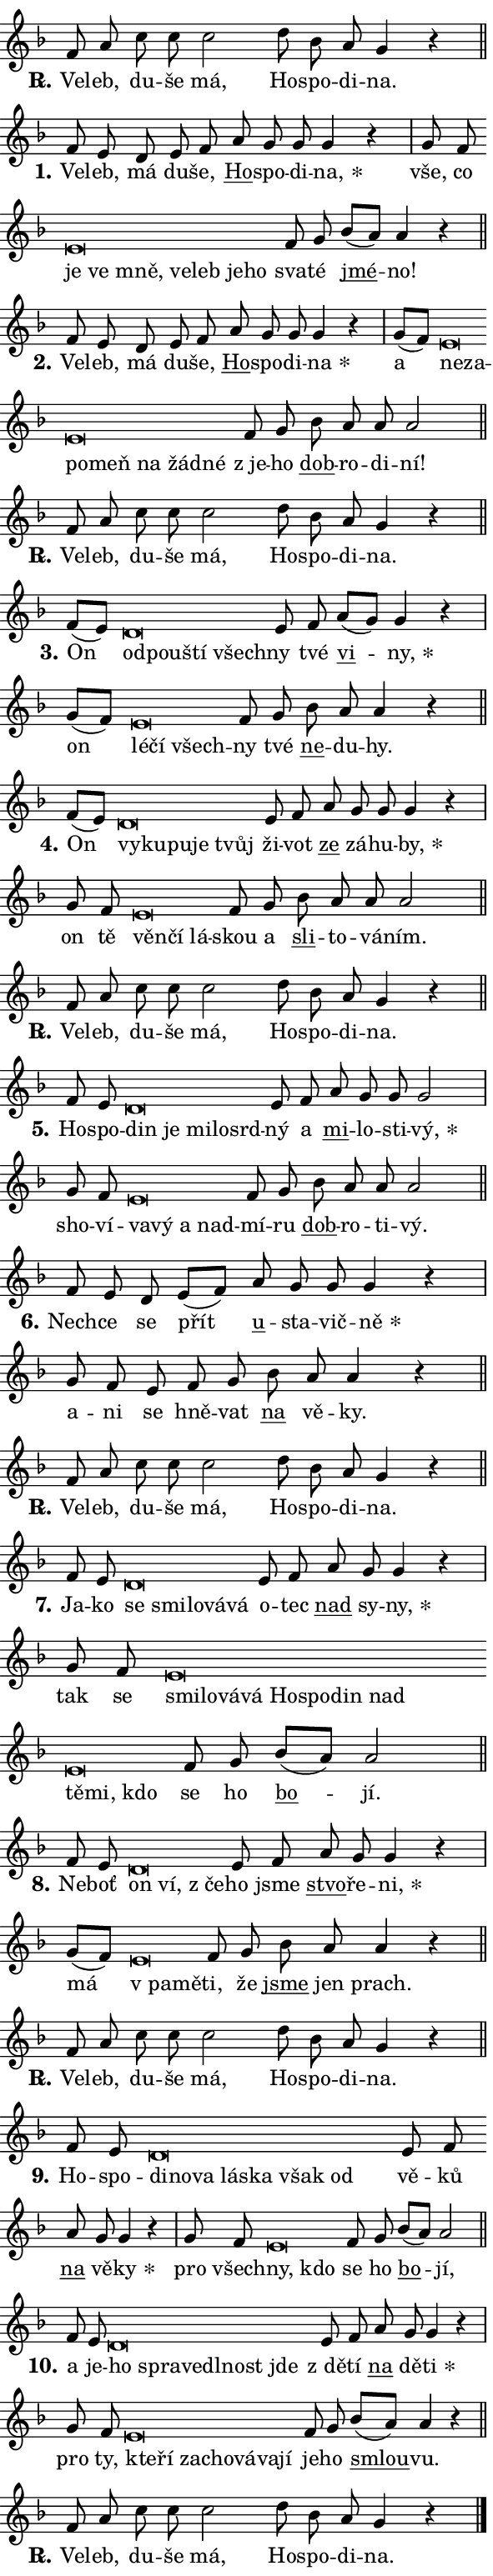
\version "2.24.0"
\header { tagline = "" }
\paper {
  indent = 0\cm
  top-margin = 0\cm
  right-margin = 0.13\cm % to fit lyric hyphens
  bottom-margin = 0\cm
  left-margin = 0\cm
  paper-width = 10\cm
  page-breaking = #ly:one-page-breaking
  system-system-spacing.basic-distance = #11
  score-system-spacing.basic-distance = #11
  ragged-last = ##f
}


%% Author: Thomas Morley
%% https://lists.gnu.org/archive/html/lilypond-user/2020-05/msg00002.html
#(define (line-position grob)
"Returns position of @var[grob} in current system:
   @code{'start}, if at first time-step
   @code{'end}, if at last time-step
   @code{'middle} otherwise
"
  (let* ((col (ly:item-get-column grob))
         (ln (ly:grob-object col 'left-neighbor))
         (rn (ly:grob-object col 'right-neighbor))
         (col-to-check-left (if (ly:grob? ln) ln col))
         (col-to-check-right (if (ly:grob? rn) rn col))
         (break-dir-left
           (and
             (ly:grob-property col-to-check-left 'non-musical #f)
             (ly:item-break-dir col-to-check-left)))
         (break-dir-right
           (and
             (ly:grob-property col-to-check-right 'non-musical #f)
             (ly:item-break-dir col-to-check-right))))
        (cond ((eqv? 1 break-dir-left) 'start)
              ((eqv? -1 break-dir-right) 'end)
              (else 'middle))))

#(define (tranparent-at-line-position vctor)
  (lambda (grob)
  "Relying on @code{line-position} select the relevant enry from @var{vctor}.
Used to determine transparency,"
    (case (line-position grob)
      ((end) (not (vector-ref vctor 0)))
      ((middle) (not (vector-ref vctor 1)))
      ((start) (not (vector-ref vctor 2))))))

noteHeadBreakVisibility =
#(define-music-function (break-visibility)(vector?)
"Makes @code{NoteHead}s transparent relying on @var{break-visibility}"
#{
  \override NoteHead.transparent =
    #(tranparent-at-line-position break-visibility)
#})

#(define delete-ledgers-for-transparent-note-heads
  (lambda (grob)
    "Reads whether a @code{NoteHead} is transparent.
If so this @code{NoteHead} is removed from @code{'note-heads} from
@var{grob}, which is supposed to be @code{LedgerLineSpanner}.
As a result ledgers are not printed for this @code{NoteHead}"
    (let* ((nhds-array (ly:grob-object grob 'note-heads))
           (nhds-list
             (if (ly:grob-array? nhds-array)
                 (ly:grob-array->list nhds-array)
                 '()))
           ;; Relies on the transparent-property being done before
           ;; Staff.LedgerLineSpanner.after-line-breaking is executed.
           ;; This is fragile ...
           (to-keep
             (remove
               (lambda (nhd)
                 (ly:grob-property nhd 'transparent #f))
               nhds-list)))
      ;; TODO find a better method to iterate over grob-arrays, similiar
      ;; to filter/remove etc for lists
      ;; For now rebuilt from scratch
      (set! (ly:grob-object grob 'note-heads)  '())
      (for-each
        (lambda (nhd)
          (ly:pointer-group-interface::add-grob grob 'note-heads nhd))
        to-keep))))

squashNotes = {
  \override NoteHead.X-extent = #'(-0.2 . 0.2)
  \override NoteHead.Y-extent = #'(-0.75 . 0)
  \override NoteHead.stencil =
    #(lambda (grob)
       (let ((pos (ly:grob-property grob 'staff-position)))
         (begin
           (if (< pos -7) (display "ERROR: Lower brevis then expected\n") (display ""))
           (if (<= pos -6) ly:text-interface::print ly:note-head::print))))
}
unSquashNotes = {
  \revert NoteHead.X-extent
  \revert NoteHead.Y-extent
  \revert NoteHead.stencil
}

hideNotes = \noteHeadBreakVisibility #begin-of-line-visible
unHideNotes = \noteHeadBreakVisibility #all-visible

% work-around for resetting accidentals
% https://lilypond.org/doc/v2.23/Documentation/notation/displaying-rhythms#unmetered-music
cadenzaMeasure = {
  \cadenzaOff
  \partial 1024 s1024
  \cadenzaOn
}

#(define-markup-command (accent layout props text) (markup?)
  "Underline accented syllable"
  (interpret-markup layout props
    #{\markup \override #'(offset . 4.3) \underline { #text }#}))

responsum = \markup \concat {
  "R" \hspace #-1.05 \path #0.1 #'((moveto 0 0.07) (lineto 0.9 0.8)) \hspace #0.05 "."
}

spaceSize = #0.6828661417322834 % exact space size for TeX Gyre Schola

\layout {
  \context {
    \Staff
    \remove "Time_signature_engraver"
    \override LedgerLineSpanner.after-line-breaking = #delete-ledgers-for-transparent-note-heads
  }
  \context {
    \Lyrics {
      \override LyricSpace.minimum-distance = \spaceSize
      \override LyricText.font-name = #"TeX Gyre Schola"
      \override LyricText.font-size = 1
      \override StanzaNumber.font-name = #"TeX Gyre Schola Bold"
      \override StanzaNumber.font-size = 1
    }
  }
  \context {
    \Score 
    \override NoteHead.text =
      #(lambda (grob) 
        (let ((pos (ly:grob-property grob 'staff-position)))
          #{\markup {
            \combine
              \halign #-0.55 \raise #(if (= pos -6) 0 0.5) \override #'(thickness . 2) \draw-line #'(3.2 . 0)
              \musicglyph "noteheads.sM1"
          }#}))
  }
}

% magnetic-lyrics.ily
%
%   written by
%     Jean Abou Samra <jean@abou-samra.fr>
%     Werner Lemberg <wl@gnu.org>
%
%   adapted by
%     Jiri Hon <jiri.hon@gmail.com>
%
% Version 2022-Apr-15

% https://www.mail-archive.com/lilypond-user@gnu.org/msg149350.html

#(define (Left_hyphen_pointer_engraver context)
   "Collect syllable-hyphen-syllable occurrences in lyrics and store
them in properties.  This engraver only looks to the left.  For
example, if the lyrics input is @code{foo -- bar}, it does the
following.

@itemize @bullet
@item
Set the @code{text} property of the @code{LyricHyphen} grob between
@q{foo} and @q{bar} to @code{foo}.

@item
Set the @code{left-hyphen} property of the @code{LyricText} grob with
text @q{foo} to the @code{LyricHyphen} grob between @q{foo} and
@q{bar}.
@end itemize

Use this auxiliary engraver in combination with the
@code{lyric-@/text::@/apply-@/magnetic-@/offset!} hook."
   (let ((hyphen #f)
         (text #f))
     (make-engraver
      (acknowledgers
       ((lyric-syllable-interface engraver grob source-engraver)
        (set! text grob)))
      (end-acknowledgers
       ((lyric-hyphen-interface engraver grob source-engraver)
        ;(when (not (grob::has-interface grob 'lyric-space-interface))
          (set! hyphen grob)));)
      ((stop-translation-timestep engraver)
       (when (and text hyphen)
         (ly:grob-set-object! text 'left-hyphen hyphen))
       (set! text #f)
       (set! hyphen #f)))))

#(define (lyric-text::apply-magnetic-offset! grob)
   "If the space between two syllables is less than the value in
property @code{LyricText@/.details@/.squash-threshold}, move the right
syllable to the left so that it gets concatenated with the left
syllable.

Use this function as a hook for
@code{LyricText@/.after-@/line-@/breaking} if the
@code{Left_@/hyphen_@/pointer_@/engraver} is active."
   (let ((hyphen (ly:grob-object grob 'left-hyphen #f)))
     (when hyphen
       (let ((left-text (ly:spanner-bound hyphen LEFT)))
         (when (grob::has-interface left-text 'lyric-syllable-interface)
           (let* ((common (ly:grob-common-refpoint grob left-text X))
                  (this-x-ext (ly:grob-extent grob common X))
                  (left-x-ext
                   (begin
                     ;; Trigger magnetism for left-text.
                     (ly:grob-property left-text 'after-line-breaking)
                     (ly:grob-extent left-text common X)))
                  ;; `delta` is the gap width between two syllables.
                  (delta (- (interval-start this-x-ext)
                            (interval-end left-x-ext)))
                  (details (ly:grob-property grob 'details))
                  (threshold (assoc-get 'squash-threshold details 0.2)))
             (when (< delta threshold)
               (let* (;; We have to manipulate the input text so that
                      ;; ligatures crossing syllable boundaries are not
                      ;; disabled.  For languages based on the Latin
                      ;; script this is essentially a beautification.
                      ;; However, for non-Western scripts it can be a
                      ;; necessity.
                      (lt (ly:grob-property left-text 'text))
                      (rt (ly:grob-property grob 'text))
                      (is-space (grob::has-interface hyphen 'lyric-space-interface))
                      (space (if is-space " " ""))
                      (extra-delta (if is-space spaceSize 0))
                      ;; Append new syllable.
                      (ltrt-space (if (and (string? lt) (string? rt))
                                (string-append lt space rt)
                                (make-concat-markup (list lt space rt))))
                      ;; Right-align `ltrt` to the right side.
                      (ltrt-space-markup (grob-interpret-markup
                               grob
                               (make-translate-markup
                                (cons (interval-length this-x-ext) 0)
                                (make-right-align-markup ltrt-space)))))
                 (begin
                   ;; Don't print `left-text`.
                   (ly:grob-set-property! left-text 'stencil #f)
                   ;; Set text and stencil (which holds all collected
                   ;; syllables so far) and shift it to the left.
                   (ly:grob-set-property! grob 'text ltrt-space)
                   (ly:grob-set-property! grob 'stencil ltrt-space-markup)
                   (ly:grob-translate-axis! grob (- (- delta extra-delta)) X))))))))))


#(define (lyric-hyphen::displace-bounds-first grob)
   ;; Make very sure this callback isn't triggered too early.
   (let ((left (ly:spanner-bound grob LEFT))
         (right (ly:spanner-bound grob RIGHT)))
     (ly:grob-property left 'after-line-breaking)
     (ly:grob-property right 'after-line-breaking)
     (ly:lyric-hyphen::print grob)))

squashThreshold = #0.4

\layout {
  \context {
    \Lyrics
    \consists #Left_hyphen_pointer_engraver
    \override LyricText.after-line-breaking =
      #lyric-text::apply-magnetic-offset!
    \override LyricHyphen.stencil = #lyric-hyphen::displace-bounds-first
    \override LyricText.details.squash-threshold = \squashThreshold
    \override LyricHyphen.minimum-distance = 0
    \override LyricHyphen.minimum-length = \squashThreshold
  }
}

squashText = \override LyricText.details.squash-threshold = 9999
unSquashText = \override LyricText.details.squash-threshold = \squashThreshold

leftText = \override LyricText.self-alignment-X = #LEFT
unLeftText = \revert LyricText.self-alignment-X

starOffset = #(lambda (grob) 
                (let ((x_offset (ly:self-alignment-interface::aligned-on-x-parent grob)))
                  (if (= x_offset 0) 0 (+ x_offset 1.2))))

star = #(define-music-function (syllable)(string?)
"Append star separator at the end of a syllable"
#{
  \once \override LyricText.X-offset = #starOffset
  \lyricmode { \markup {
    #syllable
    \override #'((font-name . "TeX Gyre Schola Bold")) \hspace #0.2 \lower #0.65 \larger "*"
  } }
#})

starAccent = #(define-music-function (syllable)(string?)
"Append star separator at the end of a syllable and make accent"
#{
  \once \override LyricText.X-offset = #starOffset
  \lyricmode { \markup {
    \accent #syllable
    \override #'((font-name . "TeX Gyre Schola Bold")) \hspace #0.2 \lower #0.65 \larger "*"
  } }
#})

breath = #(define-music-function (syllable)(string?)
"Append breathing indicator at the end of a syllable"
#{
  \lyricmode { \markup { #syllable "+" } }
#})

optionalBreath = #(define-music-function (syllable)(string?)
"Append optional breathing indicator at the end of a syllable"
#{
  \lyricmode { \markup { #syllable "(+)" } }
#})


\score {
    <<
        \new Voice = "melody" { \cadenzaOn \key f \major \relative { f'8 a c c c2 \bar "" d8 bes a g4 r \cadenzaMeasure \bar "||" \break } }
        \new Lyrics \lyricsto "melody" { \lyricmode { \set stanza = \responsum
Ve -- leb, du -- še má, Ho -- spo -- di -- na. } }
    >>
    \layout {}
}

\score {
    <<
        \new Voice = "melody" { \cadenzaOn \key f \major \relative { f'8 e d8 e8 f \bar "" a g g g4 r \cadenzaMeasure \bar "|" g8 f \bar "" \squashNotes e\breve*1/16 \hideNotes \breve*1/16 \bar "" \breve*1/16 \bar "" \breve*1/16 \bar "" \breve*1/16 \bar "" \breve*1/16 \breve*1/16 \bar "" \unHideNotes \unSquashNotes f8 g \bar "" bes[( a)] a4 r \cadenzaMeasure \bar "||" \break } }
        \new Lyrics \lyricsto "melody" { \lyricmode { \set stanza = "1."
Ve -- leb, má du -- še, \markup \accent Ho -- spo -- di -- \star na, vše, co \leftText je \squashText ve mně, ve -- leb je -- ho \unLeftText \unSquashText sva -- té \markup \accent jmé -- no! } }
    >>
    \layout {}
}

\score {
    <<
        \new Voice = "melody" { \cadenzaOn \key f \major \relative { f'8 e d8 e8 f \bar "" a g g g4 r \cadenzaMeasure \bar "|" g8[( f)] \bar "" \squashNotes e\breve*1/16 \hideNotes \breve*1/16 \bar "" \breve*1/16 \bar "" \breve*1/16 \bar "" \breve*1/16 \bar "" \breve*1/16 \breve*1/16 \bar "" \unHideNotes \unSquashNotes f8 g \bar "" bes a a a2 \cadenzaMeasure \bar "||" \break } }
        \new Lyrics \lyricsto "melody" { \lyricmode { \set stanza = "2."
Ve -- leb, má du -- še, \markup \accent Ho -- spo -- di -- \star na a \leftText ne -- \squashText za -- po -- meň na žád -- né \unLeftText \unSquashText "z je" -- ho \markup \accent dob -- ro -- di -- ní! } }
    >>
    \layout {}
}

\score {
    <<
        \new Voice = "melody" { \cadenzaOn \key f \major \relative { f'8 a c c c2 \bar "" d8 bes a g4 r \cadenzaMeasure \bar "||" \break } }
        \new Lyrics \lyricsto "melody" { \lyricmode { \set stanza = \responsum
Ve -- leb, du -- še má, Ho -- spo -- di -- na. } }
    >>
    \layout {}
}

\score {
    <<
        \new Voice = "melody" { \cadenzaOn \key f \major \relative { f'8[( e)] \bar "" \squashNotes d\breve*1/16 \hideNotes \breve*1/16 \bar "" \breve*1/16 \breve*1/16 \bar "" \unHideNotes \unSquashNotes e8 f \bar "" a[( g)] g4 r \cadenzaMeasure \bar "|" g8[( f)] \bar "" \squashNotes e\breve*1/16 \hideNotes \breve*1/16 \breve*1/16 \bar "" \unHideNotes \unSquashNotes f8 g \bar "" bes a a4 r \cadenzaMeasure \bar "||" \break } }
        \new Lyrics \lyricsto "melody" { \lyricmode { \set stanza = "3."
On \leftText od -- \squashText pou -- ští všech -- \unLeftText \unSquashText ny tvé \markup \accent vi -- \star ny, on \leftText lé -- \squashText čí všech -- \unLeftText \unSquashText ny tvé \markup \accent ne -- du -- hy. } }
    >>
    \layout {}
}

\score {
    <<
        \new Voice = "melody" { \cadenzaOn \key f \major \relative { f'8[( e)] \bar "" \squashNotes d\breve*1/16 \hideNotes \breve*1/16 \bar "" \breve*1/16 \bar "" \breve*1/16 \breve*1/16 \bar "" \unHideNotes \unSquashNotes e8 f \bar "" a g g g4 r \cadenzaMeasure \bar "|" g8 f \bar "" \squashNotes e\breve*1/16 \hideNotes \breve*1/16 \breve*1/16 \bar "" \unHideNotes \unSquashNotes f8 g \bar "" bes a a a2 \cadenzaMeasure \bar "||" \break } }
        \new Lyrics \lyricsto "melody" { \lyricmode { \set stanza = "4."
On \leftText vy -- \squashText ku -- pu -- je tvůj \unLeftText \unSquashText ži -- vot \markup \accent ze zá -- hu -- \star by, on tě \leftText věn -- \squashText čí lá -- \unLeftText \unSquashText skou a \markup \accent sli -- to -- vá -- ním. } }
    >>
    \layout {}
}

\score {
    <<
        \new Voice = "melody" { \cadenzaOn \key f \major \relative { f'8 a c c c2 \bar "" d8 bes a g4 r \cadenzaMeasure \bar "||" \break } }
        \new Lyrics \lyricsto "melody" { \lyricmode { \set stanza = \responsum
Ve -- leb, du -- še má, Ho -- spo -- di -- na. } }
    >>
    \layout {}
}

\score {
    <<
        \new Voice = "melody" { \cadenzaOn \key f \major \relative { f'8 e \bar "" \squashNotes d\breve*1/16 \hideNotes \breve*1/16 \bar "" \breve*1/16 \bar "" \breve*1/16 \breve*1/16 \bar "" \unHideNotes \unSquashNotes e8 f \bar "" a g g g2 \cadenzaMeasure \bar "|" g8 f \bar "" \squashNotes e\breve*1/16 \hideNotes \breve*1/16 \bar "" \breve*1/16 \breve*1/16 \bar "" \unHideNotes \unSquashNotes f8 g \bar "" bes a a a2 \cadenzaMeasure \bar "||" \break } }
        \new Lyrics \lyricsto "melody" { \lyricmode { \set stanza = "5."
Ho -- spo -- \leftText din \squashText je mi -- lo -- srd -- \unLeftText \unSquashText ný a \markup \accent mi -- lo -- sti -- \star vý, sho -- ví -- \leftText va -- \squashText vý a nad -- \unLeftText \unSquashText mí -- ru \markup \accent dob -- ro -- ti -- vý. } }
    >>
    \layout {}
}

\score {
    <<
        \new Voice = "melody" { \cadenzaOn \key f \major \relative { f'8 e d8 e8[( f)] \bar "" a g g g4 r \cadenzaMeasure \bar "|" g8 f e8 f8 g \bar "" bes a a4 r \cadenzaMeasure \bar "||" \break } }
        \new Lyrics \lyricsto "melody" { \lyricmode { \set stanza = "6."
Nech -- ce se přít \markup \accent u -- sta -- vič -- \star ně a -- ni se hně -- vat \markup \accent na vě -- ky. } }
    >>
    \layout {}
}

\score {
    <<
        \new Voice = "melody" { \cadenzaOn \key f \major \relative { f'8 a c c c2 \bar "" d8 bes a g4 r \cadenzaMeasure \bar "||" \break } }
        \new Lyrics \lyricsto "melody" { \lyricmode { \set stanza = \responsum
Ve -- leb, du -- še má, Ho -- spo -- di -- na. } }
    >>
    \layout {}
}

\score {
    <<
        \new Voice = "melody" { \cadenzaOn \key f \major \relative { f'8 e \bar "" \squashNotes d\breve*1/16 \hideNotes \breve*1/16 \bar "" \breve*1/16 \bar "" \breve*1/16 \breve*1/16 \bar "" \unHideNotes \unSquashNotes e8 f \bar "" a g g4 r \cadenzaMeasure \bar "|" g8 f \bar "" \squashNotes e\breve*1/16 \hideNotes \breve*1/16 \bar "" \breve*1/16 \bar "" \breve*1/16 \bar "" \breve*1/16 \bar "" \breve*1/16 \bar "" \breve*1/16 \bar "" \breve*1/16 \bar "" \breve*1/16 \bar "" \breve*1/16 \breve*1/16 \bar "" \unHideNotes \unSquashNotes f8 g \bar "" bes[( a)] a2 \cadenzaMeasure \bar "||" \break } }
        \new Lyrics \lyricsto "melody" { \lyricmode { \set stanza = "7."
Ja -- ko \leftText se \squashText smi -- lo -- vá -- vá \unLeftText \unSquashText o -- tec \markup \accent nad sy -- \star ny, tak se \leftText smi -- \squashText lo -- vá -- vá Ho -- spo -- din nad tě -- mi, kdo \unLeftText \unSquashText se ho \markup \accent bo -- jí. } }
    >>
    \layout {}
}

\score {
    <<
        \new Voice = "melody" { \cadenzaOn \key f \major \relative { f'8 e \bar "" \squashNotes d\breve*1/16 \hideNotes \breve*1/16 \breve*1/16 \bar "" \unHideNotes \unSquashNotes e8 f \bar "" a g g4 r \cadenzaMeasure \bar "|" g8[( f)] \bar "" \squashNotes e\breve*1/16 \hideNotes \breve*1/16 \bar "" \unHideNotes \unSquashNotes f8 g \bar "" bes a a4 r \cadenzaMeasure \bar "||" \break } }
        \new Lyrics \lyricsto "melody" { \lyricmode { \set stanza = "8."
Ne -- boť \leftText on \squashText ví, "z če" -- \unLeftText \unSquashText ho jsme \markup \accent stvo -- ře -- \star ni, má \leftText "v pa" -- \squashText mě -- \unLeftText \unSquashText ti, že \markup \accent jsme jen prach. } }
    >>
    \layout {}
}

\score {
    <<
        \new Voice = "melody" { \cadenzaOn \key f \major \relative { f'8 a c c c2 \bar "" d8 bes a g4 r \cadenzaMeasure \bar "||" \break } }
        \new Lyrics \lyricsto "melody" { \lyricmode { \set stanza = \responsum
Ve -- leb, du -- še má, Ho -- spo -- di -- na. } }
    >>
    \layout {}
}

\score {
    <<
        \new Voice = "melody" { \cadenzaOn \key f \major \relative { f'8 e \bar "" \squashNotes d\breve*1/16 \hideNotes \breve*1/16 \bar "" \breve*1/16 \bar "" \breve*1/16 \bar "" \breve*1/16 \bar "" \breve*1/16 \breve*1/16 \bar "" \unHideNotes \unSquashNotes e8 f \bar "" a g g4 r \cadenzaMeasure \bar "|" g8 f \bar "" \squashNotes e\breve*1/16 \hideNotes \breve*1/16 \bar "" \unHideNotes \unSquashNotes f8 g \bar "" bes[( a)] a2 \cadenzaMeasure \bar "||" \break } }
        \new Lyrics \lyricsto "melody" { \lyricmode { \set stanza = "9."
Ho -- spo -- \leftText di -- \squashText no -- va lá -- ska však od \unLeftText \unSquashText vě -- ků \markup \accent na vě -- \star ky pro všech -- \leftText ny, \squashText kdo \unLeftText \unSquashText se ho \markup \accent bo -- jí, } }
    >>
    \layout {}
}

\score {
    <<
        \new Voice = "melody" { \cadenzaOn \key f \major \relative { f'8 e \bar "" \squashNotes d\breve*1/16 \hideNotes \breve*1/16 \bar "" \breve*1/16 \bar "" \breve*1/16 \bar "" \breve*1/16 \breve*1/16 \bar "" \unHideNotes \unSquashNotes e8 f \bar "" a g g4 r \cadenzaMeasure \bar "|" g8 f \bar "" \squashNotes e\breve*1/16 \hideNotes \breve*1/16 \bar "" \breve*1/16 \bar "" \breve*1/16 \bar "" \breve*1/16 \bar "" \breve*1/16 \breve*1/16 \bar "" \unHideNotes \unSquashNotes f8 g \bar "" bes[( a)] a4 r \cadenzaMeasure \bar "||" \break } }
        \new Lyrics \lyricsto "melody" { \lyricmode { \set stanza = "10."
a je -- \leftText ho \squashText spra -- ve -- dl -- nost jde \unLeftText \unSquashText "z dě" -- tí \markup \accent na dě -- \star ti pro ty, \leftText kte -- \squashText ří za -- cho -- vá -- va -- jí \unLeftText \unSquashText je -- ho \markup \accent smlou -- vu. } }
    >>
    \layout {}
}

\score {
    <<
        \new Voice = "melody" { \cadenzaOn \key f \major \relative { f'8 a c c c2 \bar "" d8 bes a g4 r \cadenzaMeasure \bar "||" \break } \bar "|." }
        \new Lyrics \lyricsto "melody" { \lyricmode { \set stanza = \responsum
Ve -- leb, du -- še má, Ho -- spo -- di -- na. } }
    >>
    \layout {}
}
